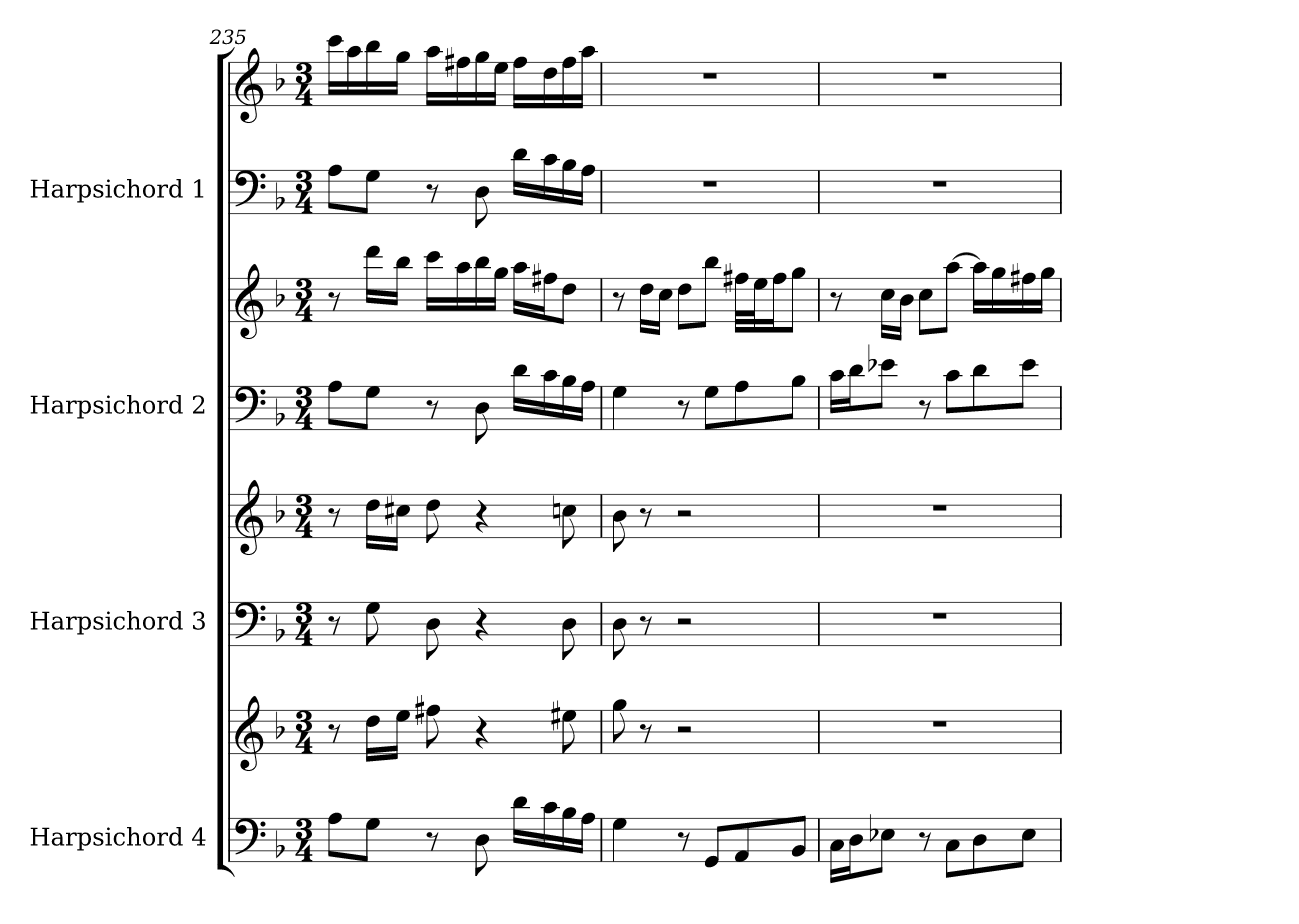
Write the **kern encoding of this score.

**kern	**kern	**kern	**kern	**kern	**kern	**kern	**kern
*part4	*part4	*part3	*part3	*part2	*part2	*part1	*part1
*staff8	*staff7	*staff6	*staff5	*staff4	*staff3	*staff2	*staff1
*I"Harpsichord 4	*	*I"Harpsichord 3	*	*I"Harpsichord 2	*	*I"Harpsichord 1	*
*I'Hp	*	*I'Hp	*	*I'Hp	*	*I'Hp	*
*clefF4	*clefG2	*clefF4	*clefG2	*clefF4	*clefG2	*clefF4	*clefG2
*k[b-]	*k[b-]	*k[b-]	*k[b-]	*k[b-]	*k[b-]	*k[b-]	*k[b-]
*M3/4	*M3/4	*M3/4	*M3/4	*M3/4	*M3/4	*M3/4	*M3/4
=235	=235	=235	=235	=235	=235	=235	=235
8A\L	8r	8r	8r	8A\L	8r	8A\L	16ccc\LL
.	.	.	.	.	.	.	16aa\
8G\J	16dd\LL	8G\	16dd\LL	8G\J	16ddd\LL	8G\J	16bb-\
.	16ee\JJ	.	16cc#X\JJ	.	16bb-\JJ	.	16gg\JJ
8r	8ff#X\	8D\	8dd\	8r	16ccc\LL	8r	16aa\LL
.	.	.	.	.	16aa\	.	16ff#X\
8D\	4r	4r	4r	8D\	16bb-\	8D\	16gg\
.	.	.	.	.	16gg\JJ	.	16ee\JJ
16d\LL	.	.	.	16d\LL	16aa\LL	16d\LL	16ff#\LL
16c\	.	.	.	16c\	16ff#X\J	16c\	16dd\
16B-\	8ee#X\	8D\	8ccn\	16B-\	8dd\J	16B-\	16ff#\
16A\JJ	.	.	.	16A\JJ	.	16A\JJ	16aa\JJ
!!LO:LB:g=z
=236	=236	=236	=236	=236	=236	=236	=236
4G\	8gg\	8D\	8b-\	4G\	8r	2.r	2.r
.	8r	8r	8r	.	16dd\LL	.	.
.	.	.	.	.	16cc\JJ	.	.
8r	2r	2r	2r	8r	8dd\L	.	.
8GG/L	.	.	.	8G\L	8bb-\J	.	.
8AA/	.	.	.	8A\	32ff#X\LLL	.	.
.	.	.	.	.	32ee\J	.	.
.	.	.	.	.	16ff#\J	.	.
8BB-/J	.	.	.	8B-\J	8gg\J	.	.
=237	=237	=237	=237	=237	=237	=237	=237
16C\LL	2.r	2.r	2.r	16c\LL	8r	2.r	2.r
16D\J	.	.	.	16d\J	.	.	.
8E-X\J	.	.	.	8e-X\J	16cc\LL	.	.
.	.	.	.	.	16b-\JJ	.	.
8r	.	.	.	8r	8cc\L	.	.
8C\L	.	.	.	8c\L	[8aa\J	.	.
8D\	.	.	.	8d\	16aa\LL]	.	.
.	.	.	.	.	16gg\	.	.
8E-\J	.	.	.	8e-\J	16ff#X\	.	.
.	.	.	.	.	16gg\JJ	.	.
=	=	=	=	=	=	=	=
*-	*-	*-	*-	*-	*-	*-	*-
